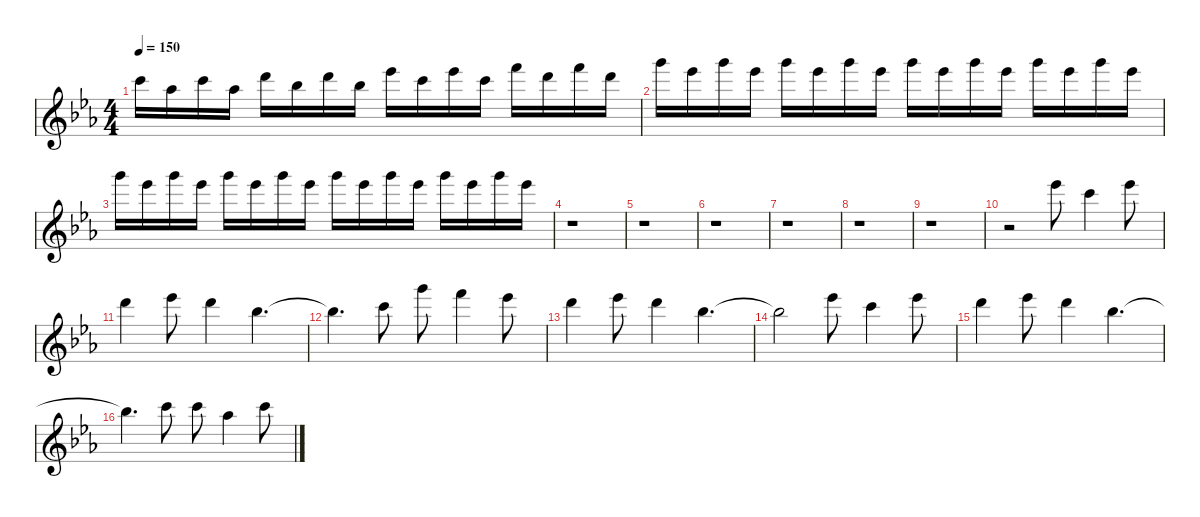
\defaultSystemsLayout 4
\hideDynamics
\bracketExtendMode nobrackets
\singleTrackTrackNamePolicy hidden
\multiTrackTrackNamePolicy hidden
\firstSystemTrackNameMode fullname
\firstSystemTrackNameOrientation horizontal
\otherSystemsTrackNameOrientation horizontal
\track ("Track 1" "br.synth.") {instrument synthbrass2}
\staff {score}
\tuning (E4 B3 G3 D3 A2 E2)
\displaytranspose 3
\ts (4 4)
\beaming (8 2 2 2 2)
\tempo 150
\clef g2
\ks eb
17.1{acc forcenatural}.16{dy f instrument electricpiano1 beam Down} 18.2{acc b}.16{beam Down} 17.1{acc forcenatural}.16{dy ff beam Down} 18.2{acc b}.16{beam Down} 19.1{acc forcenatural}.16{beam Down} 20.2{acc b}.16{beam Down} 19.1{acc forcenatural}.16{beam Down} 20.2{acc b}.16{beam Down} 20.1{acc b}.16{beam Down} 17.1{acc forcenatural}.16{beam Down} 20.1{acc b}.16{dy fff beam Down} 17.1{acc forcenatural}.16{beam Down} 22.1{acc forcenatural}.16{beam Down} 19.1{acc forcenatural}.16{beam Down} 22.1{acc forcenatural}.16{beam Down} 19.1{acc forcenatural}.16{beam Down} |
24.1{acc forcenatural}.16{beam Down} 20.1{acc b}.16{dy ff beam Down} 24.1{acc forcenatural}.16{beam Down} 20.1{acc b}.16{dy f beam Down} 24.1{acc forcenatural}.16{beam Down} 20.1{acc b}.16{beam Down} 24.1{acc forcenatural}.16{dy mf beam Down} 20.1{acc b}.16{beam Down} 24.1{acc forcenatural}.16{dy mp beam Down} 20.1{acc b}.16{beam Down} 24.1{acc forcenatural}.16{beam Down} 20.1{acc b}.16{dy p beam Down} 24.1{acc forcenatural}.16{beam Down} 20.1{acc b}.16{dy pp beam Down} 24.1{acc forcenatural}.16{beam Down} 20.1{acc b}.16{beam Down} |
24.1{acc forcenatural}.16{dy ppp beam Down} 20.1{acc b}.16{beam Down} 24.1{acc forcenatural}.16{beam Down} 20.1{acc b}.16{beam Down} 24.1{acc forcenatural}.16{beam Down} 20.1{acc b}.16{beam Down} 24.1{acc forcenatural}.16{beam Down} 20.1{acc b}.16{beam Down} 24.1{acc forcenatural}.16{beam Down} 20.1{acc b}.16{beam Down} 24.1{acc forcenatural}.16{beam Down} 20.1{acc b}.16{beam Down} 24.1{acc forcenatural}.16{beam Down} 20.1{acc b}.16{beam Down} 24.1{acc forcenatural}.16{beam Down} 20.1{acc b}.16{beam Down} |
r.1{beam Down} |
r.1{beam Down} |
r.1{beam Down} |
r.1{beam Down} |
r.1{beam Down} |
r.1{beam Down} |
r.2{instrument synthbrass2 beam Down} 20.1{acc b}.8{dy ff beam Down} 22.2{acc forcenatural}.4{dy fff beam Down} 20.1{acc b}.8{dy ff beam Down} |
19.1{acc forcenatural}.4{dy fff beam Down} 20.1{acc b}.8{dy ff beam Down} 19.1{acc forcenatural}.4{dy fff beam Down} 20.2{acc b}.4{d beam Down} |
20.2{t acc b}.4{d dy f beam Down} 22.2{acc forcenatural}.8{dy fff beam Down} 24.1{acc forcenatural}.8{beam Down} 22.1{acc forcenatural}.4{beam Down} 20.1{acc b}.8{beam Down} |
19.1{acc forcenatural}.4{beam Down} 20.1{acc b}.8{beam Down} 19.1{acc forcenatural}.4{beam Down} 20.2{acc b}.4{d beam Down} |
20.2{t acc b}.2{dy f beam Down} 20.1{acc b}.8{dy ff beam Down} 22.2{acc forcenatural}.4{dy fff beam Down} 20.1{acc b}.8{dy ff beam Down} |
19.1{acc forcenatural}.4{dy fff beam Down} 20.1{acc b}.8{dy ff beam Down} 19.1{acc forcenatural}.4{dy fff beam Down} 20.2{acc b}.4{d beam Down} |
20.2{t acc b}.4{d dy f beam Down} 17.1{acc forcenatural}.8{dy fff beam Down} 17.1{acc forcenatural}.8{beam Down} 18.2{acc b}.4{beam Down} 17.1{acc forcenatural}.8{dy ff beam Down}
